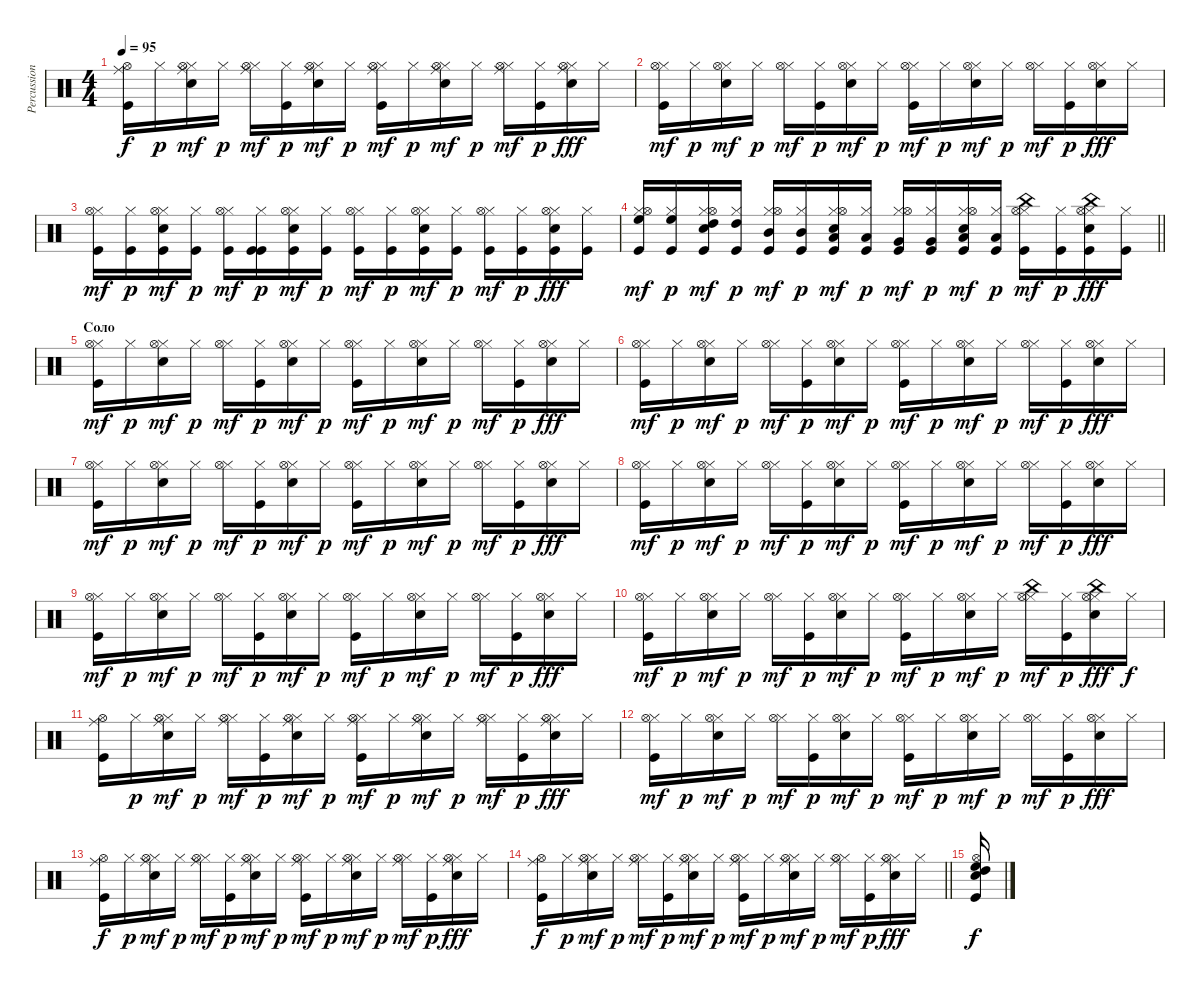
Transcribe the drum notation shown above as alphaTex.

\track ("Percussion" "Percussion") {instrument percussion}
\staff {score}
\articulation defaults
\ts (4 4)
\tempo 95
\clef neutral
\ks c
("Ride (middle)" "Kick (hit)" "Hi-Hat (open)").16{dy f} "Hi-Hat (closed)".16{dy p} ("Hi-Hat (closed)" "Snare (hit) 2" "Hi-Hat (open)" "Ride (middle)").16{dy mf} "Hi-Hat (closed)".16{dy p} ("Hi-Hat (closed)" "Hi-Hat (open)" "Ride (middle)").16{dy mf} ("Hi-Hat (closed)" "Kick (hit)").16{dy p} ("Hi-Hat (closed)" "Snare (hit) 2" "Hi-Hat (open)" "Ride (middle)").16{dy mf} "Hi-Hat (closed)".16{dy p} ("Hi-Hat (closed)" "Kick (hit)" "Hi-Hat (open)" "Ride (middle)").16{dy mf} "Hi-Hat (closed)".16{dy p} ("Hi-Hat (closed)" "Snare (hit) 2" "Hi-Hat (open)" "Ride (middle)").16{dy mf} "Hi-Hat (closed)".16{dy p} ("Hi-Hat (closed)" "Hi-Hat (open)" "Ride (middle)").16{dy mf} ("Hi-Hat (closed)" "Kick (hit)").16{dy p} ("Hi-Hat (closed)" "Snare (hit) 2" "Hi-Hat (open)" "Ride (middle)").16{dy fff} "Hi-Hat (closed)".16 |
("Hi-Hat (closed)" "Kick (hit)" "Hi-Hat (open)").16{dy mf} "Hi-Hat (closed)".16{dy p} ("Hi-Hat (closed)" "Snare (hit) 2" "Hi-Hat (open)").16{dy mf} "Hi-Hat (closed)".16{dy p} ("Hi-Hat (closed)" "Hi-Hat (open)").16{dy mf} ("Hi-Hat (closed)" "Kick (hit)").16{dy p} ("Hi-Hat (closed)" "Snare (hit) 2" "Hi-Hat (open)").16{dy mf} "Hi-Hat (closed)".16{dy p} ("Hi-Hat (closed)" "Kick (hit)" "Hi-Hat (open)").16{dy mf} "Hi-Hat (closed)".16{dy p} ("Hi-Hat (closed)" "Snare (hit) 2" "Hi-Hat (open)").16{dy mf} "Hi-Hat (closed)".16{dy p} ("Hi-Hat (closed)" "Hi-Hat (open)").16{dy mf} ("Hi-Hat (closed)" "Kick (hit)").16{dy p} ("Hi-Hat (closed)" "Snare (hit) 2" "Hi-Hat (open)").16{dy fff} "Hi-Hat (closed)".16 |
("Hi-Hat (closed)" "Kick (hit)" "Hi-Hat (open)").16{dy mf} ("Hi-Hat (closed)" "Kick (hit)").16{dy p} ("Hi-Hat (closed)" "Snare (hit) 2" "Hi-Hat (open)" "Kick (hit)").16{dy mf} ("Hi-Hat (closed)" "Kick (hit)").16{dy p} ("Hi-Hat (closed)" "Hi-Hat (open)" "Kick (hit)").16{dy mf} ("Hi-Hat (closed)" "Kick (hit)" "Kick (hit)").16{dy p} ("Hi-Hat (closed)" "Snare (hit) 2" "Hi-Hat (open)" "Kick (hit)").16{dy mf} ("Hi-Hat (closed)" "Kick (hit)").16{dy p} ("Hi-Hat (closed)" "Kick (hit)" "Hi-Hat (open)").16{dy mf} ("Hi-Hat (closed)" "Kick (hit)").16{dy p} ("Hi-Hat (closed)" "Snare (hit) 2" "Hi-Hat (open)" "Kick (hit)").16{dy mf} ("Hi-Hat (closed)" "Kick (hit)").16{dy p} ("Hi-Hat (closed)" "Hi-Hat (open)" "Kick (hit)").16{dy mf} ("Hi-Hat (closed)" "Kick (hit)").16{dy p} ("Hi-Hat (closed)" "Snare (hit) 2" "Hi-Hat (open)" "Kick (hit)").16{dy fff} ("Hi-Hat (closed)" "Kick (hit)").16 |
\barLineRight lightlight
("Hi-Hat (closed)" "Kick (hit)" "Hi-Hat (open)" "High Floor Tom (hit)").16{dy mf} ("Hi-Hat (closed)" "Kick (hit)" "High Floor Tom (hit)").16{dy p} ("Hi-Hat (closed)" "Snare (hit) 2" "Hi-Hat (open)" "Kick (hit)" "High Tom (hit)").16{dy mf} ("Hi-Hat (closed)" "Kick (hit)" "High Tom (hit)").16{dy p} ("Hi-Hat (closed)" "Hi-Hat (open)" "Kick (hit)" "Mid Tom (hit)").16{dy mf} ("Hi-Hat (closed)" "Kick (hit)" "Mid Tom (hit)").16{dy p} ("Hi-Hat (closed)" "Snare (hit) 2" "Hi-Hat (open)" "Kick (hit)" "Low Tom (hit)").16{dy mf} ("Hi-Hat (closed)" "Kick (hit)" "Low Tom (hit)").16{dy p} ("Hi-Hat (closed)" "Kick (hit)" "Hi-Hat (open)" "Very Low Tom (hit)").16{dy mf} ("Hi-Hat (closed)" "Kick (hit)" "Very Low Tom (hit)").16{dy p} ("Hi-Hat (closed)" "Snare (hit) 2" "Hi-Hat (open)" "Kick (hit)" "Low Floor Tom (hit)").16{dy mf} ("Hi-Hat (closed)" "Kick (hit)" "Low Floor Tom (hit)").16{dy p} ("Hi-Hat (closed)" "Hi-Hat (open)" "Kick (hit)" "China (hit)").16{dy mf} ("Hi-Hat (closed)" "Kick (hit)").16{dy p} ("Hi-Hat (closed)" "Snare (hit) 2" "Hi-Hat (open)" "Kick (hit)" "China (hit)").16{dy fff} ("Hi-Hat (closed)" "Kick (hit)").16 |
\section ("" "Соло")
("Hi-Hat (closed)" "Kick (hit)" "Hi-Hat (open)").16{dy mf} "Hi-Hat (closed)".16{dy p} ("Hi-Hat (closed)" "Snare (hit) 2" "Hi-Hat (open)").16{dy mf} "Hi-Hat (closed)".16{dy p} ("Hi-Hat (closed)" "Hi-Hat (open)").16{dy mf} ("Hi-Hat (closed)" "Kick (hit)").16{dy p} ("Hi-Hat (closed)" "Snare (hit) 2" "Hi-Hat (open)").16{dy mf} "Hi-Hat (closed)".16{dy p} ("Hi-Hat (closed)" "Kick (hit)" "Hi-Hat (open)").16{dy mf} "Hi-Hat (closed)".16{dy p} ("Hi-Hat (closed)" "Snare (hit) 2" "Hi-Hat (open)").16{dy mf} "Hi-Hat (closed)".16{dy p} ("Hi-Hat (closed)" "Hi-Hat (open)").16{dy mf} ("Hi-Hat (closed)" "Kick (hit)").16{dy p} ("Hi-Hat (closed)" "Snare (hit) 2" "Hi-Hat (open)").16{dy fff} "Hi-Hat (closed)".16 |
("Hi-Hat (closed)" "Kick (hit)" "Hi-Hat (open)").16{dy mf} "Hi-Hat (closed)".16{dy p} ("Hi-Hat (closed)" "Snare (hit) 2" "Hi-Hat (open)").16{dy mf} "Hi-Hat (closed)".16{dy p} ("Hi-Hat (closed)" "Hi-Hat (open)").16{dy mf} ("Hi-Hat (closed)" "Kick (hit)").16{dy p} ("Hi-Hat (closed)" "Snare (hit) 2" "Hi-Hat (open)").16{dy mf} "Hi-Hat (closed)".16{dy p} ("Hi-Hat (closed)" "Kick (hit)" "Hi-Hat (open)").16{dy mf} "Hi-Hat (closed)".16{dy p} ("Hi-Hat (closed)" "Snare (hit) 2" "Hi-Hat (open)").16{dy mf} "Hi-Hat (closed)".16{dy p} ("Hi-Hat (closed)" "Hi-Hat (open)").16{dy mf} ("Hi-Hat (closed)" "Kick (hit)").16{dy p} ("Hi-Hat (closed)" "Snare (hit) 2" "Hi-Hat (open)").16{dy fff} "Hi-Hat (closed)".16 |
("Hi-Hat (closed)" "Kick (hit)" "Hi-Hat (open)").16{dy mf} "Hi-Hat (closed)".16{dy p} ("Hi-Hat (closed)" "Snare (hit) 2" "Hi-Hat (open)").16{dy mf} "Hi-Hat (closed)".16{dy p} ("Hi-Hat (closed)" "Hi-Hat (open)").16{dy mf} ("Hi-Hat (closed)" "Kick (hit)").16{dy p} ("Hi-Hat (closed)" "Snare (hit) 2" "Hi-Hat (open)").16{dy mf} "Hi-Hat (closed)".16{dy p} ("Hi-Hat (closed)" "Kick (hit)" "Hi-Hat (open)").16{dy mf} "Hi-Hat (closed)".16{dy p} ("Hi-Hat (closed)" "Snare (hit) 2" "Hi-Hat (open)").16{dy mf} "Hi-Hat (closed)".16{dy p} ("Hi-Hat (closed)" "Hi-Hat (open)").16{dy mf} ("Hi-Hat (closed)" "Kick (hit)").16{dy p} ("Hi-Hat (closed)" "Snare (hit) 2" "Hi-Hat (open)").16{dy fff} "Hi-Hat (closed)".16 |
("Hi-Hat (closed)" "Kick (hit)" "Hi-Hat (open)").16{dy mf} "Hi-Hat (closed)".16{dy p} ("Hi-Hat (closed)" "Snare (hit) 2" "Hi-Hat (open)").16{dy mf} "Hi-Hat (closed)".16{dy p} ("Hi-Hat (closed)" "Hi-Hat (open)").16{dy mf} ("Hi-Hat (closed)" "Kick (hit)").16{dy p} ("Hi-Hat (closed)" "Snare (hit) 2" "Hi-Hat (open)").16{dy mf} "Hi-Hat (closed)".16{dy p} ("Hi-Hat (closed)" "Kick (hit)" "Hi-Hat (open)").16{dy mf} "Hi-Hat (closed)".16{dy p} ("Hi-Hat (closed)" "Snare (hit) 2" "Hi-Hat (open)").16{dy mf} "Hi-Hat (closed)".16{dy p} ("Hi-Hat (closed)" "Hi-Hat (open)").16{dy mf} ("Hi-Hat (closed)" "Kick (hit)").16{dy p} ("Hi-Hat (closed)" "Snare (hit) 2" "Hi-Hat (open)").16{dy fff} "Hi-Hat (closed)".16 |
("Hi-Hat (closed)" "Kick (hit)" "Hi-Hat (open)").16{dy mf} "Hi-Hat (closed)".16{dy p} ("Hi-Hat (closed)" "Snare (hit) 2" "Hi-Hat (open)").16{dy mf} "Hi-Hat (closed)".16{dy p} ("Hi-Hat (closed)" "Hi-Hat (open)").16{dy mf} ("Hi-Hat (closed)" "Kick (hit)").16{dy p} ("Hi-Hat (closed)" "Snare (hit) 2" "Hi-Hat (open)").16{dy mf} "Hi-Hat (closed)".16{dy p} ("Hi-Hat (closed)" "Kick (hit)" "Hi-Hat (open)").16{dy mf} "Hi-Hat (closed)".16{dy p} ("Hi-Hat (closed)" "Snare (hit) 2" "Hi-Hat (open)").16{dy mf} "Hi-Hat (closed)".16{dy p} ("Hi-Hat (closed)" "Hi-Hat (open)").16{dy mf} ("Hi-Hat (closed)" "Kick (hit)").16{dy p} ("Hi-Hat (closed)" "Snare (hit) 2" "Hi-Hat (open)").16{dy fff} "Hi-Hat (closed)".16 |
("Hi-Hat (closed)" "Kick (hit)" "Hi-Hat (open)").16{dy mf} "Hi-Hat (closed)".16{dy p} ("Hi-Hat (closed)" "Snare (hit) 2" "Hi-Hat (open)").16{dy mf} "Hi-Hat (closed)".16{dy p} ("Hi-Hat (closed)" "Hi-Hat (open)").16{dy mf} ("Hi-Hat (closed)" "Kick (hit)").16{dy p} ("Hi-Hat (closed)" "Snare (hit) 2" "Hi-Hat (open)").16{dy mf} "Hi-Hat (closed)".16{dy p} ("Hi-Hat (closed)" "Kick (hit)" "Hi-Hat (open)").16{dy mf} "Hi-Hat (closed)".16{dy p} ("Hi-Hat (closed)" "Snare (hit) 2" "Hi-Hat (open)").16{dy mf} "Hi-Hat (closed)".16{dy p} ("Hi-Hat (closed)" "Hi-Hat (open)" "China (hit)").16{dy mf} ("Hi-Hat (closed)" "Kick (hit)").16{dy p} ("Hi-Hat (closed)" "Snare (hit) 2" "Hi-Hat (open)" "China (hit)").16{dy fff} "Hi-Hat (closed)".16{dy f} |
("Ride (middle)" "Kick (hit)" "Hi-Hat (open)").16 "Hi-Hat (closed)".16{dy p} ("Hi-Hat (closed)" "Snare (hit) 2" "Hi-Hat (open)" "Ride (middle)").16{dy mf} "Hi-Hat (closed)".16{dy p} ("Hi-Hat (closed)" "Hi-Hat (open)" "Ride (middle)").16{dy mf} ("Hi-Hat (closed)" "Kick (hit)").16{dy p} ("Hi-Hat (closed)" "Snare (hit) 2" "Hi-Hat (open)" "Ride (middle)").16{dy mf} "Hi-Hat (closed)".16{dy p} ("Hi-Hat (closed)" "Kick (hit)" "Hi-Hat (open)" "Ride (middle)").16{dy mf} "Hi-Hat (closed)".16{dy p} ("Hi-Hat (closed)" "Snare (hit) 2" "Hi-Hat (open)" "Ride (middle)").16{dy mf} "Hi-Hat (closed)".16{dy p} ("Hi-Hat (closed)" "Hi-Hat (open)" "Ride (middle)").16{dy mf} ("Hi-Hat (closed)" "Kick (hit)").16{dy p} ("Hi-Hat (closed)" "Snare (hit) 2" "Hi-Hat (open)" "Ride (middle)").16{dy fff} "Hi-Hat (closed)".16 |
("Hi-Hat (closed)" "Kick (hit)" "Hi-Hat (open)").16{dy mf} "Hi-Hat (closed)".16{dy p} ("Hi-Hat (closed)" "Snare (hit) 2" "Hi-Hat (open)").16{dy mf} "Hi-Hat (closed)".16{dy p} ("Hi-Hat (closed)" "Hi-Hat (open)").16{dy mf} ("Hi-Hat (closed)" "Kick (hit)").16{dy p} ("Hi-Hat (closed)" "Snare (hit) 2" "Hi-Hat (open)").16{dy mf} "Hi-Hat (closed)".16{dy p} ("Hi-Hat (closed)" "Kick (hit)" "Hi-Hat (open)").16{dy mf} "Hi-Hat (closed)".16{dy p} ("Hi-Hat (closed)" "Snare (hit) 2" "Hi-Hat (open)").16{dy mf} "Hi-Hat (closed)".16{dy p} ("Hi-Hat (closed)" "Hi-Hat (open)").16{dy mf} ("Hi-Hat (closed)" "Kick (hit)").16{dy p} ("Hi-Hat (closed)" "Snare (hit) 2" "Hi-Hat (open)").16{dy fff} "Hi-Hat (closed)".16 |
("Ride (middle)" "Kick (hit)" "Hi-Hat (open)").16{dy f} "Hi-Hat (closed)".16{dy p} ("Hi-Hat (closed)" "Snare (hit) 2" "Hi-Hat (open)" "Ride (middle)").16{dy mf} "Hi-Hat (closed)".16{dy p} ("Hi-Hat (closed)" "Hi-Hat (open)" "Ride (middle)").16{dy mf} ("Hi-Hat (closed)" "Kick (hit)").16{dy p} ("Hi-Hat (closed)" "Snare (hit) 2" "Hi-Hat (open)" "Ride (middle)").16{dy mf} "Hi-Hat (closed)".16{dy p} ("Hi-Hat (closed)" "Kick (hit)" "Hi-Hat (open)" "Ride (middle)").16{dy mf} "Hi-Hat (closed)".16{dy p} ("Hi-Hat (closed)" "Snare (hit) 2" "Hi-Hat (open)" "Ride (middle)").16{dy mf} "Hi-Hat (closed)".16{dy p} ("Hi-Hat (closed)" "Hi-Hat (open)" "Ride (middle)").16{dy mf} ("Hi-Hat (closed)" "Kick (hit)").16{dy p} ("Hi-Hat (closed)" "Snare (hit) 2" "Hi-Hat (open)" "Ride (middle)").16{dy fff} "Hi-Hat (closed)".16 |
\barLineRight lightlight
("Ride (middle)" "Kick (hit)" "Hi-Hat (open)").16{dy f} "Hi-Hat (closed)".16{dy p} ("Hi-Hat (closed)" "Snare (hit) 2" "Hi-Hat (open)" "Ride (middle)").16{dy mf} "Hi-Hat (closed)".16{dy p} ("Hi-Hat (closed)" "Hi-Hat (open)" "Ride (middle)").16{dy mf} ("Hi-Hat (closed)" "Kick (hit)").16{dy p} ("Hi-Hat (closed)" "Snare (hit) 2" "Hi-Hat (open)" "Ride (middle)").16{dy mf} "Hi-Hat (closed)".16{dy p} ("Hi-Hat (closed)" "Kick (hit)" "Hi-Hat (open)" "Ride (middle)").16{dy mf} "Hi-Hat (closed)".16{dy p} ("Hi-Hat (closed)" "Snare (hit) 2" "Hi-Hat (open)" "Ride (middle)").16{dy mf} "Hi-Hat (closed)".16{dy p} ("Hi-Hat (closed)" "Hi-Hat (open)" "Ride (middle)").16{dy mf} ("Hi-Hat (closed)" "Kick (hit)").16{dy p} ("Hi-Hat (closed)" "Snare (hit) 2" "Hi-Hat (open)" "Ride (middle)").16{dy fff} "Hi-Hat (closed)".16 |
("High Floor Tom (hit)" "High Tom (hit)" "Hi-Hat (open)" "Kick (hit)" "Snare (hit) 2").16{dy f}
